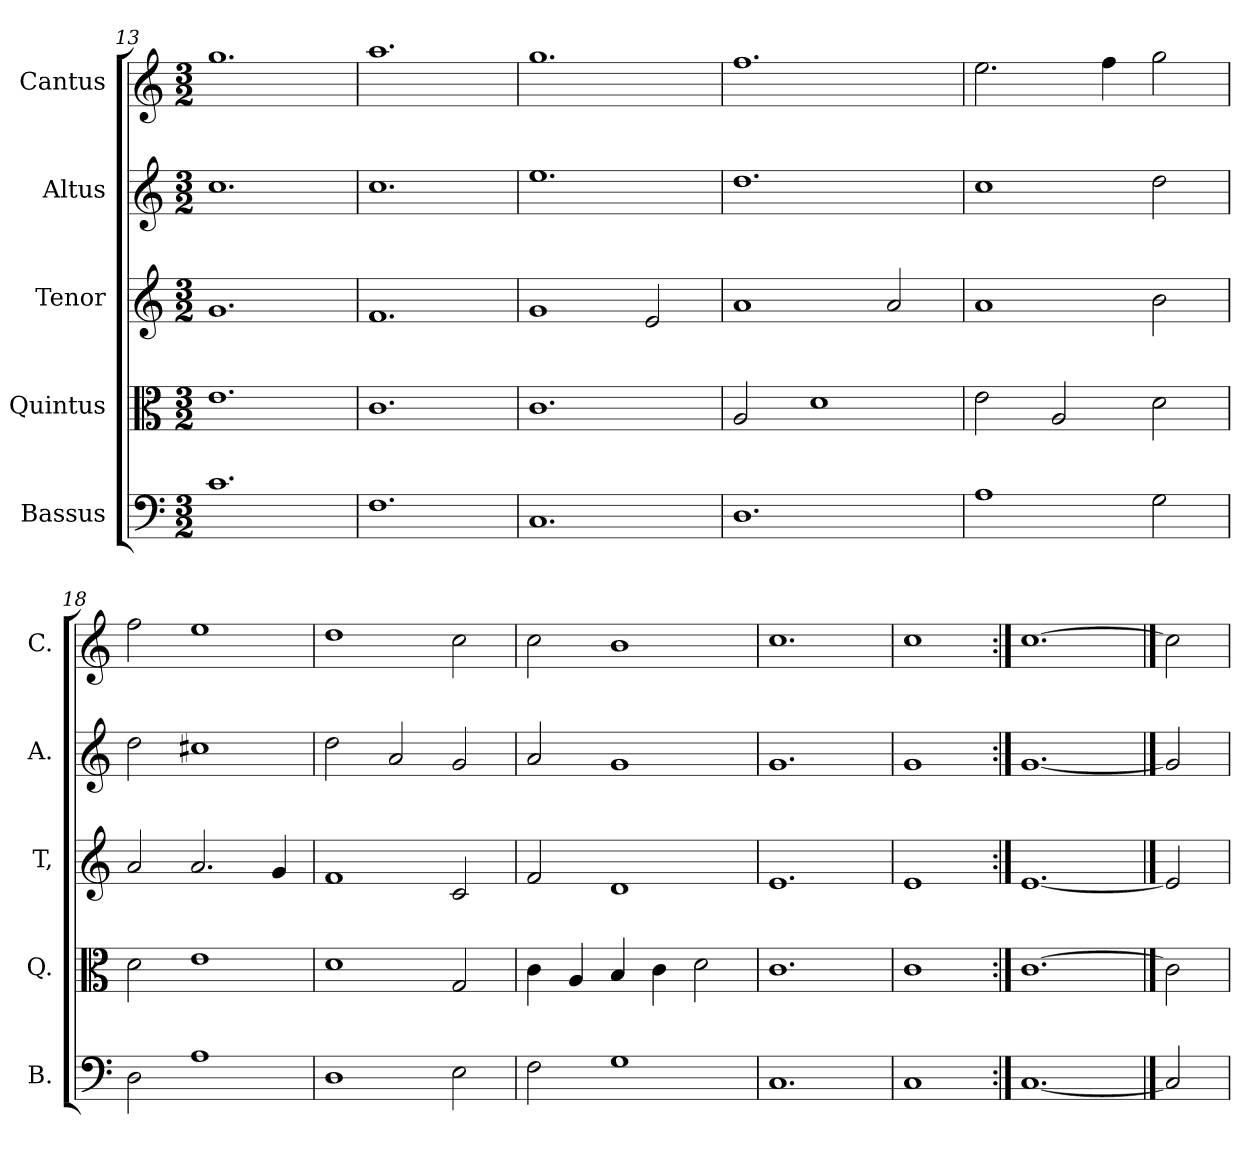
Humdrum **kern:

**kern	**kern	**kern	**kern	**kern
*part5	*part4	*part3	*part2	*part1
*staff5	*staff4	*staff3	*staff2	*staff1
*I"Bassus	*I"Quintus	*I"Tenor	*I"Altus	*I"Cantus
*I'B.	*I'Q.	*I'T,	*I'A.	*I'C.
*clefF4	*clefC3	*clefG2	*clefG2	*clefG2
*k[]	*k[]	*k[]	*k[]	*k[]
*M3/2	*M3/2	*M3/2	*M3/2	*M3/2
=13	=13	=13	=13	=13
1.c	1.e	1.g	1.cc	1.gg
=14	=14	=14	=14	=14
1.F	1.c	1.f	1.cc	1.aa
=15	=15	=15	=15	=15
1.C	1.c	1g	1.ee	1.gg
.	.	2e/	.	.
=16	=16	=16	=16	=16
1.D	2A/	1a	1.dd	1.ff
.	1d	.	.	.
.	.	2a/	.	.
=17	=17	=17	=17	=17
1A	2e\	1a	1cc	2.ee\
.	2A/	.	.	.
.	.	.	.	4ff\
2G\	2d\	2b\	2dd\	2gg\
=18	=18	=18	=18	=18
2D\	2d\	2a/	2dd\	2ff\
1A	1e	2.a/	1cc#X	1ee
.	.	4g/	.	.
=19	=19	=19	=19	=19
1D	1d	1f	2dd\	1dd
.	.	.	2a/	.
2E\	2G/	2c/	2g/	2cc\
=20	=20	=20	=20	=20
2F\	4c\	2f/	2a/	2cc\
.	4A/	.	.	.
1G	4B/	1d	1g	1b
.	4c\	.	.	.
.	2d\	.	.	.
=21	=21	=21	=21	=21
1.C	1.c	1.e	1.g	1.cc
=22	=22	=22	=22	=22
1C	1c	1e	1g	1cc
=23:|!	=23:|!	=23:|!	=23:|!	=23:|!
[1.C	[1.c	[1.e	[1.g	[1.cc
==24	==24	==24	==24	==24
2C]	2c]	2e]	2g]	2cc]
=	=	=	=	=
*-	*-	*-	*-	*-
